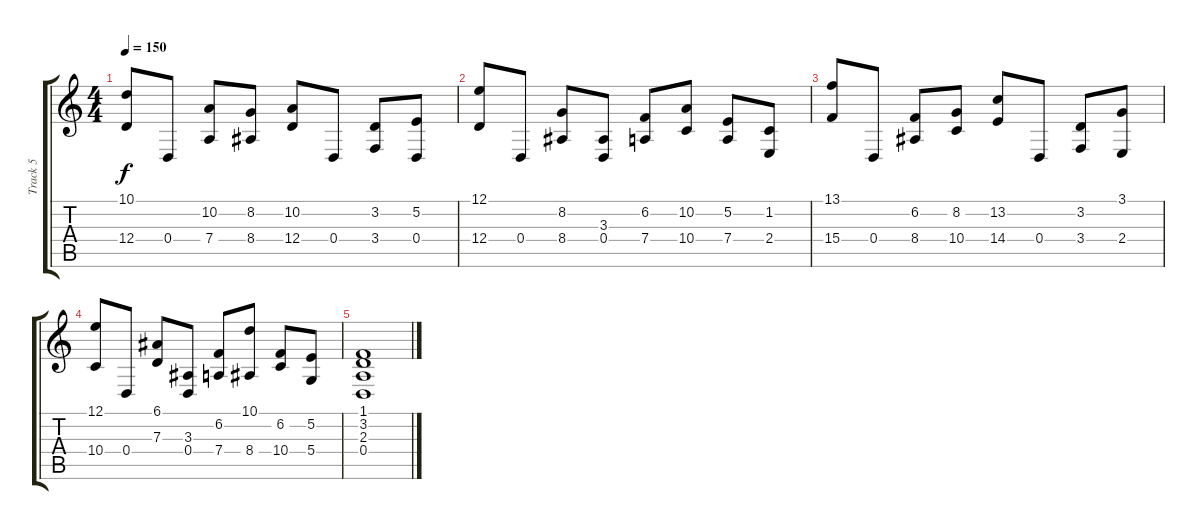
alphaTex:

\track ("Track 5" "Track 5") {instrument lead8bassandlead}
\staff {score tabs}
\tuning (E4 B3 G3 D3 A2 E2) {hide}
\ts (4 4)
\tempo 150
\clef g2
\ks c
(10.1 12.4).8{dy f} 0.4.8 (10.2 7.4).8 (8.2 8.4).8 (10.2 12.4).8 0.4.8 (3.2 3.4).8 (5.2 0.4).8 |
(12.1 12.4).8 0.4.8 (8.2 8.4).8 (3.3 0.4).8 (6.2 7.4).8 (10.2 10.4).8 (5.2 7.4).8 (1.2 2.4).8 |
(13.1 15.4).8 0.4.8 (6.2 8.4).8 (8.2 10.4).8 (13.2 14.4).8 0.4.8 (3.2 3.4).8 (3.1 2.4).8 |
(12.1 10.4).8 0.4.8 (6.1 7.3).8 (3.3 0.4).8 (6.2 7.4).8 (10.1 8.4).8 (6.2 10.4).8 (5.2 5.4).8 |
(1.1 3.2 2.3 0.4).1
